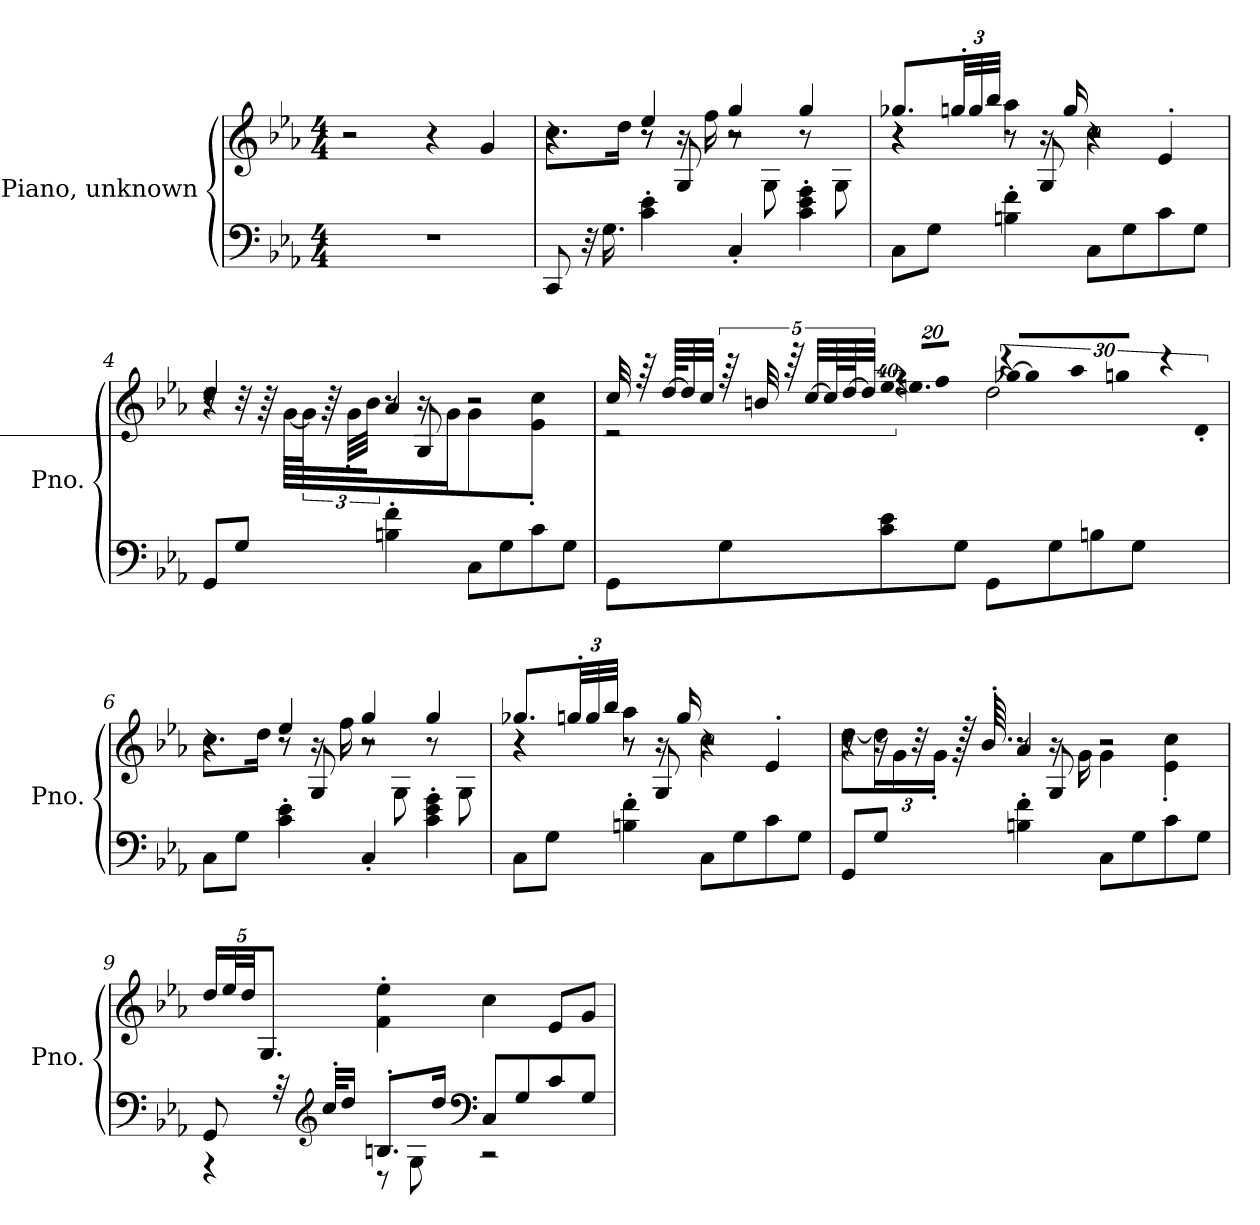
**kern	**kern
*part1	*part1
*staff2	*staff1
*I"Piano, unknown	*
*I'Pno.	*
*clefF4	*clefG2
*k[b-e-a-]	*k[b-e-a-]
*M4/4	*M4/4
*MM120	*MM120
=1	=1
1r	2r
.	4r
.	4g/
=2	=2
*	*^
*	*	*^
8CC/	4r	8.cc\L	4r
32r	.	.	.
16.G\	.	.	.
.	.	16dd\Jk	.
4c\' 4e-\'	4ee-/	8r	8r
.	.	16r	8G/
.	.	16ff\	.
4C'/	4gg/	8r	2r
.	.	8G\	.
4c\' 4e-\' 4g\'	4gg/	8r	.
.	.	8G\	.
=3	=3	=3	=3
8C\L	8.gg-X/L	4r	4r
8G\J	.	.	.
*	*Xbrackettup	*	*
.	48ggn'/LL	.	.
.	48gg/	.	.
.	48bb-/JJJ	.	.
4Bn\' 4f\'	8r	4aa-\	8r
.	16r	.	8G/
.	16gg/	.	.
8C\L	4r	2cc\	2r
8G\	.	.	.
8c\	4e-'/	.	.
8G\J	.	.	.
!!LO:LB:g=z	!!	!!
=4	=4	=4	=4
8GG/L	4dd/	8r	4r
8G/J	.	32r	.
.	.	64r	.
.	.	[64g\LLLL	.
*	*	*brackettup	*
.	.	96g\JJJJ]	.
.	.	96r	.
.	.	48g'\LLL	.
.	.	48b-\JJJ	.
4Bn\' 4f\'	4a-/	8r	8r
.	.	16r	8G/
.	.	16g\	.
8C\L	2r	4g\	2r
8G\	.	.	.
8c\	.	4e-\' 4cc\'	.
8G\J	.	.	.
*	*	*v	*v
!!LO:LB:g=z
=5	=5	=5
8GG\L	32cc/	2r
.	64r	.
.	[64dd/KLLL	.
.	32dd/]	.
.	32cc/JJJ	.
8G\	80r	.
.	40bn/	.
.	80r	.
.	[40cc/LLL	.
.	80cc/L]	.
.	[80dd/J	.
.	40dd/JJJ]	.
!	!LO:N:vis=32	!
8c\ 8e-\	640%23ee-/	.
!	!LO:N:vis=128	!
.	1920%17r	.
!	!LO:N:vis=64.	!
.	640%17een/KLLL	.
!	!LO:N:vis=32	!
.	640%23ff/JJJ	.
!	!LO:N:vis=128	!
.	1920%17r	.
!	!LO:N:vis=256	!
.	[1920%17gg-X/KKLLL	.
8G\J	32gg-/]	.
.	32aa-/J	.
.	16ggn/JJ	.
8GG\L	4r	2dd\
8G\	.	.
8Bn\	4d'/	.
8G\J	.	.
=6	=6	=6
*	*	*^
8C\L	4r	8.cc\L	4r
8G\J	.	.	.
.	.	16dd\Jk	.
4c\' 4e-\'	4ee-/	8r	8r
.	.	16r	8G/
.	.	16ff\	.
4C'/	4gg/	8r	2r
.	.	8G\	.
4c\' 4e-\' 4g\'	4gg/	8r	.
.	.	8G\	.
!!LO:LB:g=z	!!	!!
=7	=7	=7	=7
8C\L	8.gg-X/L	4r	4r
8G\J	.	.	.
*	*Xbrackettup	*	*
.	48ggn'/LL	.	.
.	48gg/	.	.
.	48bb-/JJJ	.	.
4Bn\' 4f\'	8r	4aa-\	8r
.	16r	.	8G/
.	16gg/	.	.
8C\L	4r	2cc\	2r
8G\	.	.	.
8c\	4e-'/	.	.
8G\J	.	.	.
=8	=8	=8	=8
8GG/L	8r	[8dd\L	4r
8G/J	16r	24dd\L]	.
.	.	24g\	.
.	32r	.	.
.	.	24g'\JJ	.
.	128r	.	.
.	64.b-'/	.	.
4Bn\' 4f\'	4a-/	8r	8r
.	.	16r	8G/
.	.	16g\	.
8C\L	2r	4g\	2r
8G\	.	.	.
8c\	.	4e-\' 4cc\'	.
8G\J	.	.	.
*	*v	*v	*v
!!LO:LB:g=z
=9	=9
*^	*
8GG/	4r	20dd/LL
.	.	40ee-/L
.	.	40dd/JJ
.	.	10.G/J
32r	.	.
*clefG2	*	*
32cc'/KLL	.	.
16dd/JJ	.	.
8.Bn'/L	8r	4f\' 4ee-\'
.	8G\	.
16dd/Jk	.	.
*clefF4	*	*
8C/L	2r	4cc\
8G/	.	.
8c/	.	8e-/L
8G/J	.	8g/J
*v	*v	*
=	=
*-	*-
